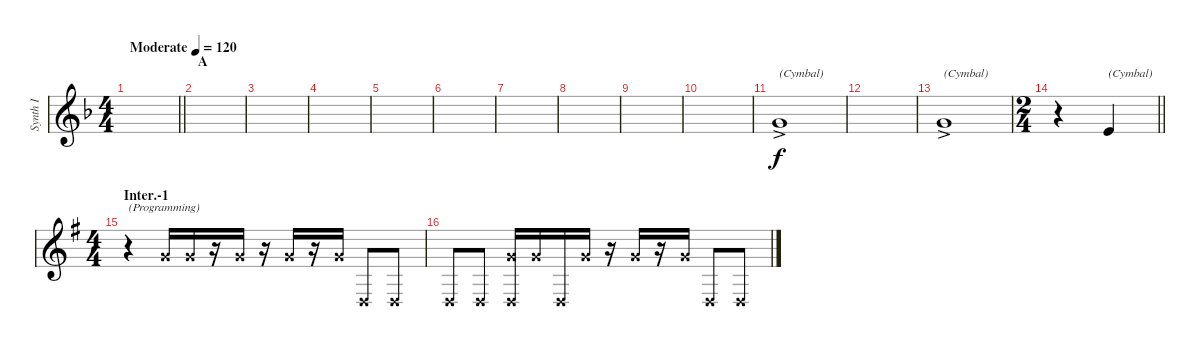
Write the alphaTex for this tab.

\track ("Synth I" "Synth I") {instrument guitarfretnoise}
\staff {score}
\tuning (E4 B3 G3 D3 A2 E2) {hide}
\ts (4 4)
\tempo (120 "Moderate")
\clef g2
\barLineRight lightlight
\ks f
|
\section ("" "A")
|
|
|
|
|
|
|
|
|
3.1{ac}.1{txt "(Cymbal)" instrument reversecymbal} |
|
3.1{ac}.1{txt "(Cymbal)"} |
\ts (2 4)
\barLineRight lightlight
r.4 0.1.4{txt "(Cymbal)" dy f} |
\ts (4 4)
\section ("" "Inter.-1")
\ks g
r.4{txt "(Programming)" volume 16 instrument guitarfretnoise} 3.1{x}.16 3.1{x}.16 r.16 3.1{x}.16 r.16 3.1{x}.16 r.16 3.1{x}.16 0.4{x}.8 0.4{x}.8 |
0.4{x}.8 0.4{x}.8 (3.1{x} 0.4{x}).16 3.1{x}.16 0.4{x}.16 3.1{x}.16 r.16 3.1{x}.16 r.16 3.1{x}.16 0.4{x}.8 0.4{x}.8
